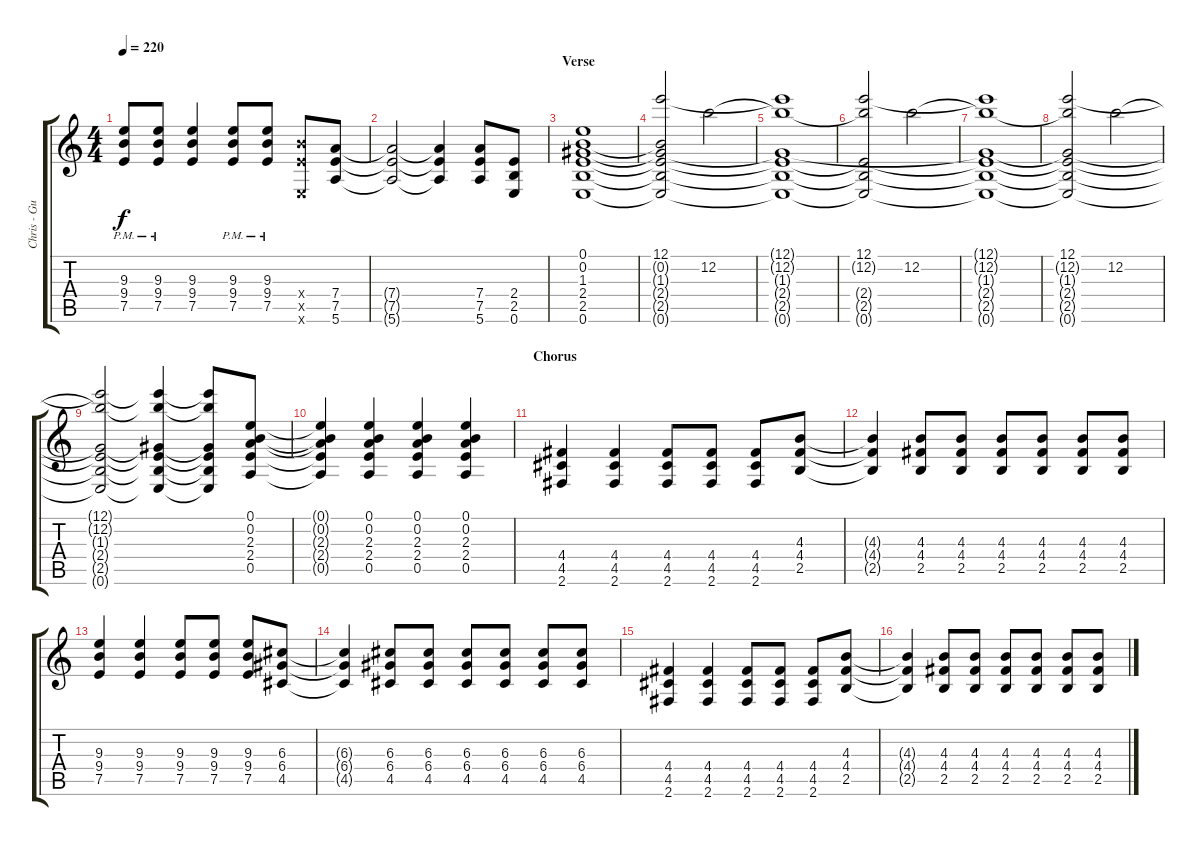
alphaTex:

\track ("Chris - Guitar" "Chris - Gu") {instrument distortionguitar}
\staff {score tabs}
\tuning (E4 B3 G3 D3 A2 E2) {hide}
\ts (4 4)
\tempo 220
\clef g2
\ks c
(9.3{pm} 9.4{pm} 7.5{pm}).8{dy f} (9.3{pm} 9.4{pm} 7.5{pm}).8 (9.3 9.4 7.5).4 (9.3{pm} 9.4{pm} 7.5{pm}).8 (9.3{pm} 9.4{pm} 7.5{pm}).8 (9.4{x} 7.5{x} 0.6{x}).8 (7.4 7.5 5.6).8 |
(7.4{t} 7.5{t} 5.6{t}).2 (7.4{t} 7.5{t} 5.6{t}).4 (7.4 7.5 5.6).8 (2.4 2.5 0.6).8 |
\section ("" "Verse")
(0.1 0.2 1.3 2.4 2.5 0.6).1{volume 13} |
(12.1 0.2{t} 1.3{t} 2.4{t} 2.5{t} 0.6{t}).2 12.2.2 |
(12.1{t} 12.2{t} 1.3{t} 2.4{t} 2.5{t} 0.6{t}).1 |
(12.1 12.2{t} 2.4{t} 2.5{t} 0.6{t}).2 12.2.2 |
(12.1{t} 12.2{t} 1.3{t} 2.4{t} 2.5{t} 0.6{t}).1 |
(12.1 12.2{t} 1.3{t} 2.4{t} 2.5{t} 0.6{t}).2 12.2.2 |
(12.1{t} 12.2{t} 1.3{t} 2.4{t} 2.5{t} 0.6{t}).2 (12.1{t} 12.2{t} 1.3{t} 2.4{t} 2.5{t} 0.6{t}).4 (12.1{t} 12.2{t} 1.3{t} 2.4{t} 2.5{t} 0.6{t}).8 (0.1 0.2 2.3 2.4 0.5).8{volume 13} |
(0.1{t} 0.2{t} 2.3{t} 2.4{t} 0.5{t}).4 (0.1 0.2 2.3 2.4 0.5).4 (0.1 0.2 2.3 2.4 0.5).4 (0.1 0.2 2.3 2.4 0.5).4 |
\section ("" "Chorus")
(4.4 4.5 2.6).4 (4.4 4.5 2.6).4 (4.4 4.5 2.6).8 (4.4 4.5 2.6).8 (4.4 4.5 2.6).8 (4.3 4.4 2.5).8 |
(4.3{t} 4.4{t} 2.5{t}).4 (4.3 4.4 2.5).8 (4.3 4.4 2.5).8 (4.3 4.4 2.5).8 (4.3 4.4 2.5).8 (4.3 4.4 2.5).8 (4.3 4.4 2.5).8 |
(9.3 9.4 7.5).4 (9.3 9.4 7.5).4 (9.3 9.4 7.5).8 (9.3 9.4 7.5).8 (9.3 9.4 7.5).8 (6.3 6.4 4.5).8 |
(6.3{t} 6.4{t} 4.5{t}).4 (6.3 6.4 4.5).8 (6.3 6.4 4.5).8 (6.3 6.4 4.5).8 (6.3 6.4 4.5).8 (6.3 6.4 4.5).8 (6.3 6.4 4.5).8 |
(4.4 4.5 2.6).4 (4.4 4.5 2.6).4 (4.4 4.5 2.6).8 (4.4 4.5 2.6).8 (4.4 4.5 2.6).8 (4.3 4.4 2.5).8 |
(4.3{t} 4.4{t} 2.5{t}).4 (4.3 4.4 2.5).8 (4.3 4.4 2.5).8 (4.3 4.4 2.5).8 (4.3 4.4 2.5).8 (4.3 4.4 2.5).8 (4.3 4.4 2.5).8
